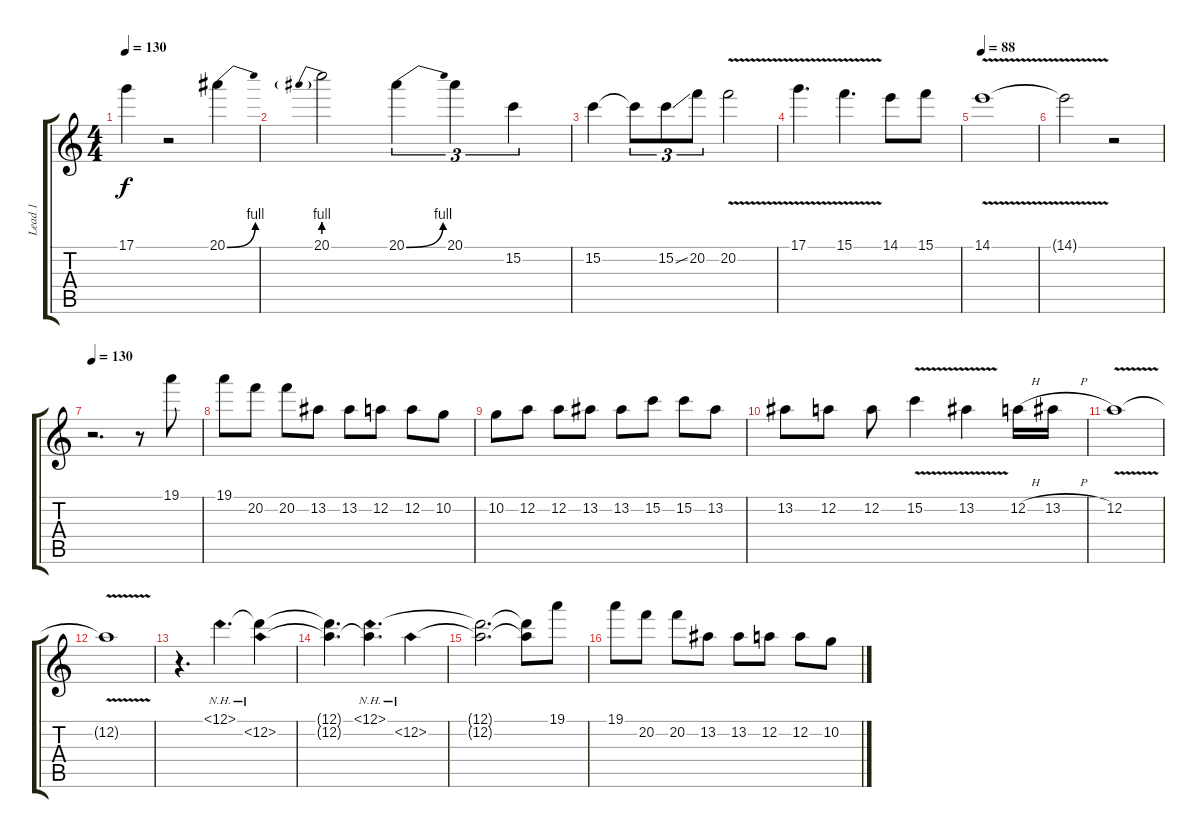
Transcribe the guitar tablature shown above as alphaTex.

\track ("Lead 1" "Lead 1") {instrument distortionguitar}
\staff {score tabs}
\tuning (D4 A3 F3 C3 G2 D2) {hide}
\ts (4 4)
\tempo 130
\clef g2
\ks c
17.1{t}.4{dy f} r.2 20.1{be (bend 0 0 60 4)}.4 |
20.1{be (prebend 0 4 60 4)}.2 20.1{be (bend 0 0 60 4)}.4{tu (3 2)} 20.1.4{tu (3 2)} 15.2.4{tu (3 2)} |
15.2.4 15.2{t}.8{tu (3 2)} 15.2{ss}.8{tu (3 2)} 20.2.8{tu (3 2)} 20.2{v}.2 |
17.1{v}.4{d} 15.1{v}.4{d} 14.1.8 15.1.8 |
\tempo 88
14.1{v}.1 |
14.1{t}.2 r.2 |
\tempo 130
r.2{d} r.8 19.1.8 |
19.1.8 20.2.8 20.2.8 13.2.8 13.2.8 12.2.8 12.2.8 10.2.8 |
10.2.8 12.2.8 12.2.8 13.2.8 13.2.8 15.2.8 15.2.8 13.2.8 |
13.2.8 12.2.8 12.2.8 15.2{v}.4 13.2{v}.4 12.2{h}.16 13.2{h}.16 |
12.2{v}.1 |
12.2{t}.1 |
r.4{d} 12.1{nh}.4{d instrument acousticguitarsteel} (12.1{t} 12.2{nh}).4 |
(12.1{t} 12.2{t}).4{d} (12.1{nh} 12.2{t}).4{d} 12.2{nh}.4 |
(12.1{t} 12.2{t}).2{d} (12.1{t} 12.2{t}).8{instrument distortionguitar} 19.1.8 |
19.1.8 20.2.8 20.2.8 13.2.8 13.2.8 12.2.8 12.2.8 10.2.8
